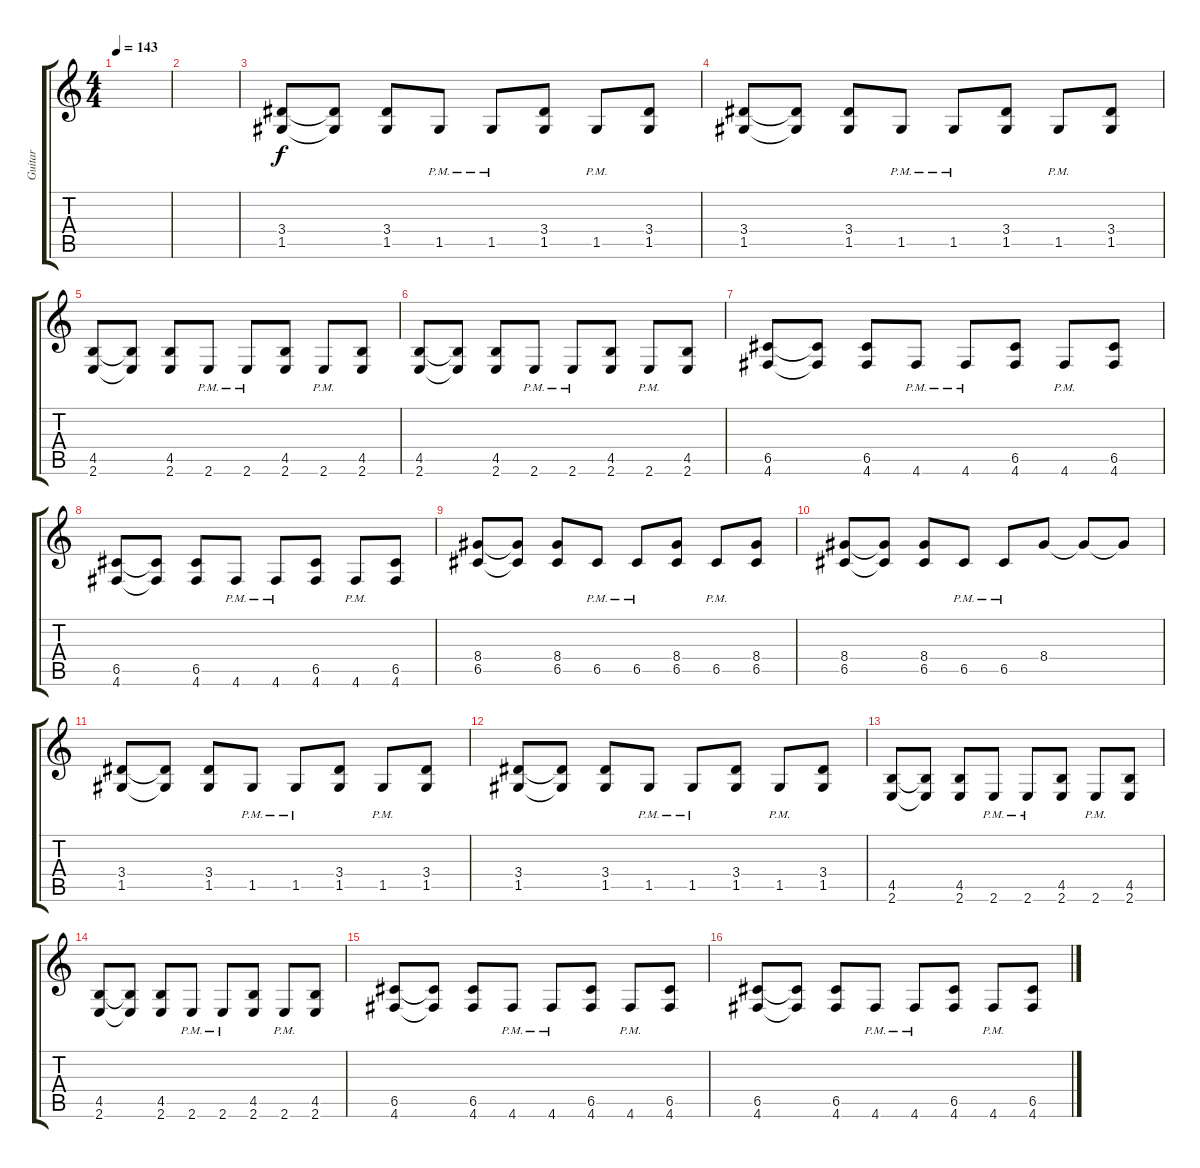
\track ("Guitar" "Guitar") {instrument electricguitarclean}
\staff {score tabs}
\tuning (D4 A3 F3 C3 G2 D2) {hide}
\ts (4 4)
\tempo 143
\clef g2
\ks c
|
|
(3.4 1.5).8 (3.4{t} 1.5{t}).8 (3.4 1.5).8 1.5{pm}.8 1.5{pm}.8 (3.4 1.5).8 1.5{pm}.8 (3.4 1.5).8 |
(3.4 1.5).8 (3.4{t} 1.5{t}).8 (3.4 1.5).8 1.5{pm}.8 1.5{pm}.8 (3.4 1.5).8 1.5{pm}.8 (3.4 1.5).8 |
(4.5 2.6).8 (4.5{t} 2.6{t}).8 (4.5 2.6).8 2.6{pm}.8 2.6{pm}.8 (4.5 2.6).8 2.6{pm}.8 (4.5 2.6).8 |
(4.5 2.6).8 (4.5{t} 2.6{t}).8 (4.5 2.6).8 2.6{pm}.8 2.6{pm}.8 (4.5 2.6).8 2.6{pm}.8 (4.5 2.6).8 |
(6.5 4.6).8 (6.5{t} 4.6{t}).8 (6.5 4.6).8 4.6{pm}.8 4.6{pm}.8 (6.5 4.6).8 4.6{pm}.8 (6.5 4.6).8 |
(6.5 4.6).8 (6.5{t} 4.6{t}).8 (6.5 4.6).8 4.6{pm}.8 4.6{pm}.8 (6.5 4.6).8 4.6{pm}.8 (6.5 4.6).8 |
(8.4 6.5).8 (8.4{t} 6.5{t}).8 (8.4 6.5).8 6.5{pm}.8 6.5{pm}.8 (8.4 6.5).8 6.5{pm}.8 (8.4 6.5).8 |
(8.4 6.5).8 (8.4{t} 6.5{t}).8 (8.4 6.5).8 6.5{pm}.8 6.5{pm}.8 8.4.8 8.4{t}.8 8.4{t}.8 |
(3.4 1.5).8 (3.4{t} 1.5{t}).8 (3.4 1.5).8 1.5{pm}.8 1.5{pm}.8 (3.4 1.5).8 1.5{pm}.8 (3.4 1.5).8 |
(3.4 1.5).8 (3.4{t} 1.5{t}).8 (3.4 1.5).8 1.5{pm}.8 1.5{pm}.8 (3.4 1.5).8 1.5{pm}.8 (3.4 1.5).8 |
(4.5 2.6).8 (4.5{t} 2.6{t}).8 (4.5 2.6).8 2.6{pm}.8 2.6{pm}.8 (4.5 2.6).8 2.6{pm}.8 (4.5 2.6).8 |
(4.5 2.6).8 (4.5{t} 2.6{t}).8 (4.5 2.6).8 2.6{pm}.8 2.6{pm}.8 (4.5 2.6).8 2.6{pm}.8 (4.5 2.6).8 |
(6.5 4.6).8 (6.5{t} 4.6{t}).8 (6.5 4.6).8 4.6{pm}.8 4.6{pm}.8 (6.5 4.6).8 4.6{pm}.8 (6.5 4.6).8 |
(6.5 4.6).8 (6.5{t} 4.6{t}).8 (6.5 4.6).8 4.6{pm}.8 4.6{pm}.8 (6.5 4.6).8 4.6{pm}.8 (6.5 4.6).8
